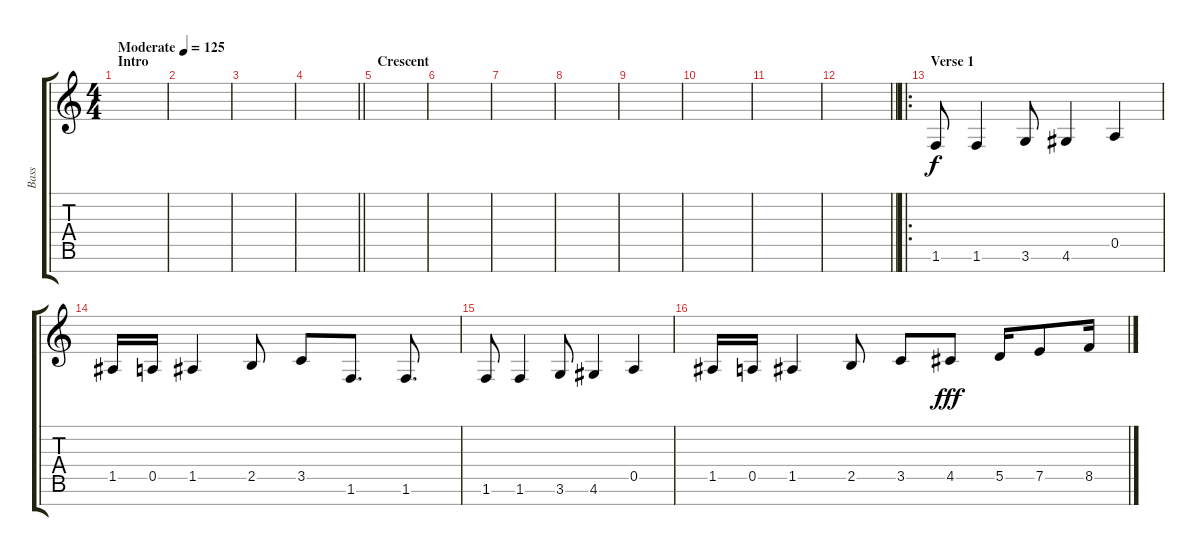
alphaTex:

\track ("Bass" "Bass") {instrument fretlessbass}
\staff {score tabs}
\tuning (E4 B3 G3 D3 A2 E2 B1) {hide}
\ts (4 4)
\section ("" "Intro")
\tempo (125 "Moderate")
\clef g2
\ks c
|
|
|
\barLineRight lightlight
|
\section ("" "Crescent")
|
|
|
|
|
|
|
\barLineRight lightlight
|
\ro
\section ("" "Verse 1")
1.6.8 1.6.4 3.6.8 4.6.4 0.5.4 |
1.5.16 0.5.16 1.5.4 2.5.8 3.5.8 1.6.8{d} 1.6.8{d} |
1.6.8 1.6.4 3.6.8 4.6.4 0.5.4 |
1.5.16 0.5.16 1.5.4 2.5.8 3.5.8 4.5.8{dy fff} 5.5.16 7.5.8 8.5.16
